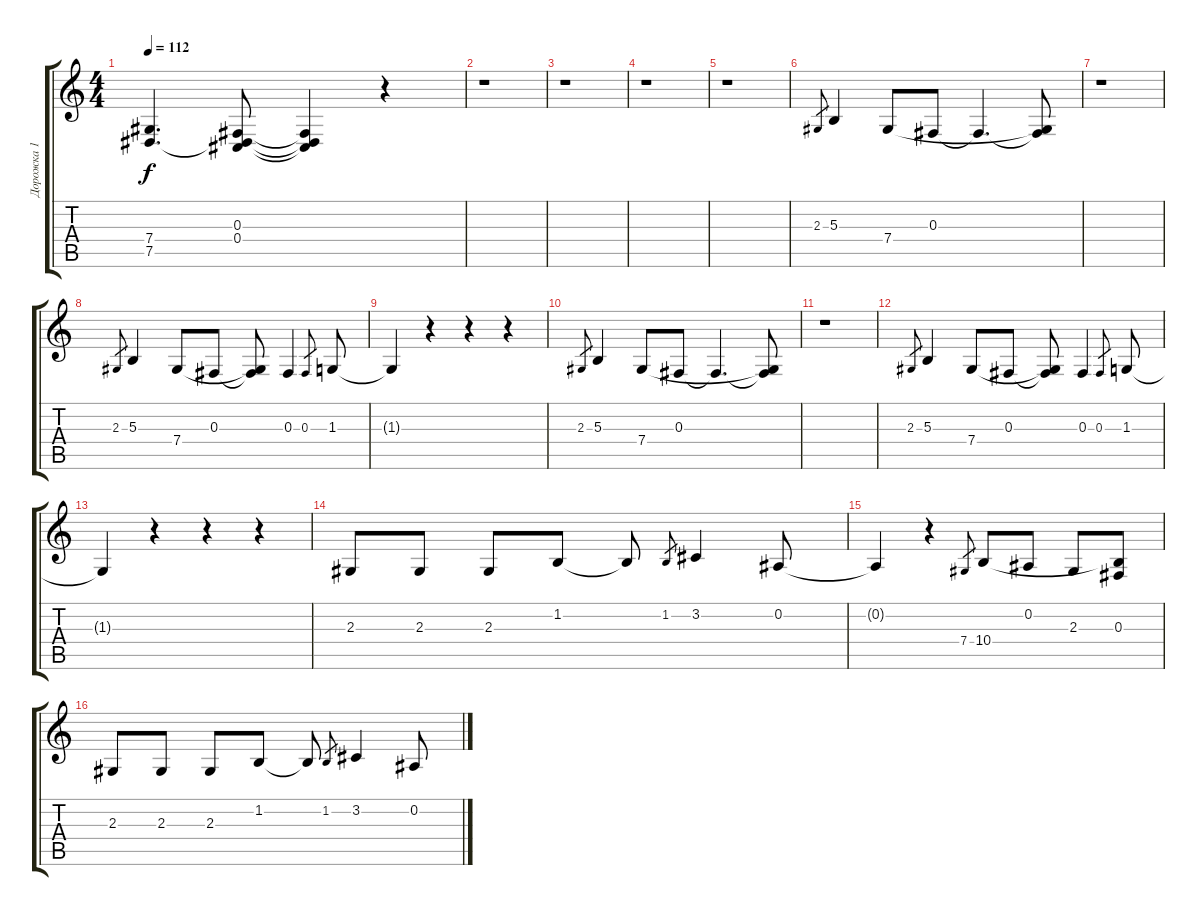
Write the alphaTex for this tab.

\track ("Дорожка 1" "Дорожка 1") {instrument accordion}
\staff {score tabs}
\tuning (Eb4 Bb3 Gb3 Db3 Ab2 Eb2) {hide}
\ts (4 4)
\tempo 112
\clef g2
\ks c
(7.4{t} 7.5{t}).4{d dy f} (0.3 0.4 7.5{t}).8 (0.3{t} 0.4{t} 7.5{t}).4 r.4 |
r.1 |
r.1 |
r.1 |
r.1 |
2.3.8{gr} 5.3.4{instrument synthbass2} 7.4.8 0.3.8 0.3{t}.4{d} (0.3{t} 7.4{t}).8 |
r.1 |
2.3.8{gr} 5.3.4 7.4.8 0.3.8 (0.3{t} 7.4{t}).8 0.3.4 0.3.8{gr} 1.3.8 |
1.3{t}.4 r.4 r.4 r.4 |
2.3.8{gr} 5.3.4 7.4.8 0.3.8 0.3{t}.4{d} (0.3{t} 7.4{t}).8 |
r.1 |
2.3.8{gr} 5.3.4 7.4.8 0.3.8 (0.3{t} 7.4{t}).8 0.3.4 0.3.8{gr} 1.3.8 |
1.3{t}.4 r.4 r.4 r.4 |
2.3.8{instrument harmonica} 2.3.8 2.3.8 1.2.8 1.2{t}.8 1.2.8{gr} 3.2.4 0.2.8 |
0.2{t}.4 r.4 7.4.8{gr} 10.4.8 0.2.8 2.3.8 (0.3 10.4{t}).8 |
2.3.8 2.3.8 2.3.8 1.2.8 1.2{t}.8 1.2.8{gr} 3.2.4 0.2.8
